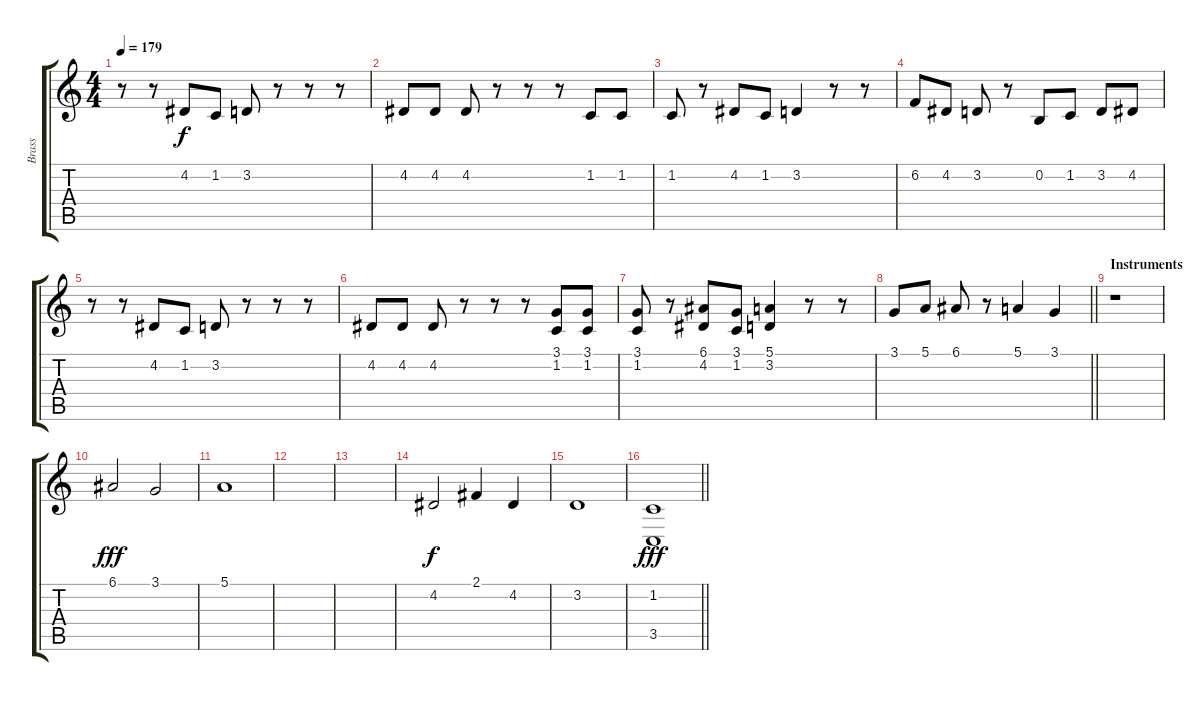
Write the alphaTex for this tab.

\track ("Brass" "Brass") {instrument frenchhorn}
\staff {score tabs}
\tuning (E4 B3 G3 D3 A2 E2) {hide}
\ts (4 4)
\tempo 179
\clef g2
\ks c
r.8{dy f} r.8 4.2.8 1.2.8 3.2.8 r.8 r.8 r.8 |
4.2.8 4.2.8 4.2.8 r.8 r.8 r.8 1.2.8 1.2.8 |
1.2.8 r.8 4.2.8 1.2.8 3.2.4 r.8 r.8 |
6.2.8 4.2.8 3.2.8 r.8 0.2.8 1.2.8 3.2.8 4.2.8 |
r.8 r.8 4.2.8 1.2.8 3.2.8 r.8 r.8 r.8 |
4.2.8 4.2.8 4.2.8 r.8 r.8 r.8 (3.1 1.2).8 (3.1 1.2).8 |
(3.1 1.2).8 r.8 (6.1 4.2).8 (3.1 1.2).8 (5.1 3.2).4 r.8 r.8 |
\barLineRight lightlight
3.1.8 5.1.8 6.1.8 r.8 5.1.4 3.1.4 |
\section ("" "Instruments")
r.1 |
6.1.2{dy fff} 3.1.2 |
5.1.1 |
|
|
4.2.2{dy f} 2.1.4 4.2.4 |
3.2.1 |
\barLineRight lightlight
(1.2 3.5).1{dy fff}
